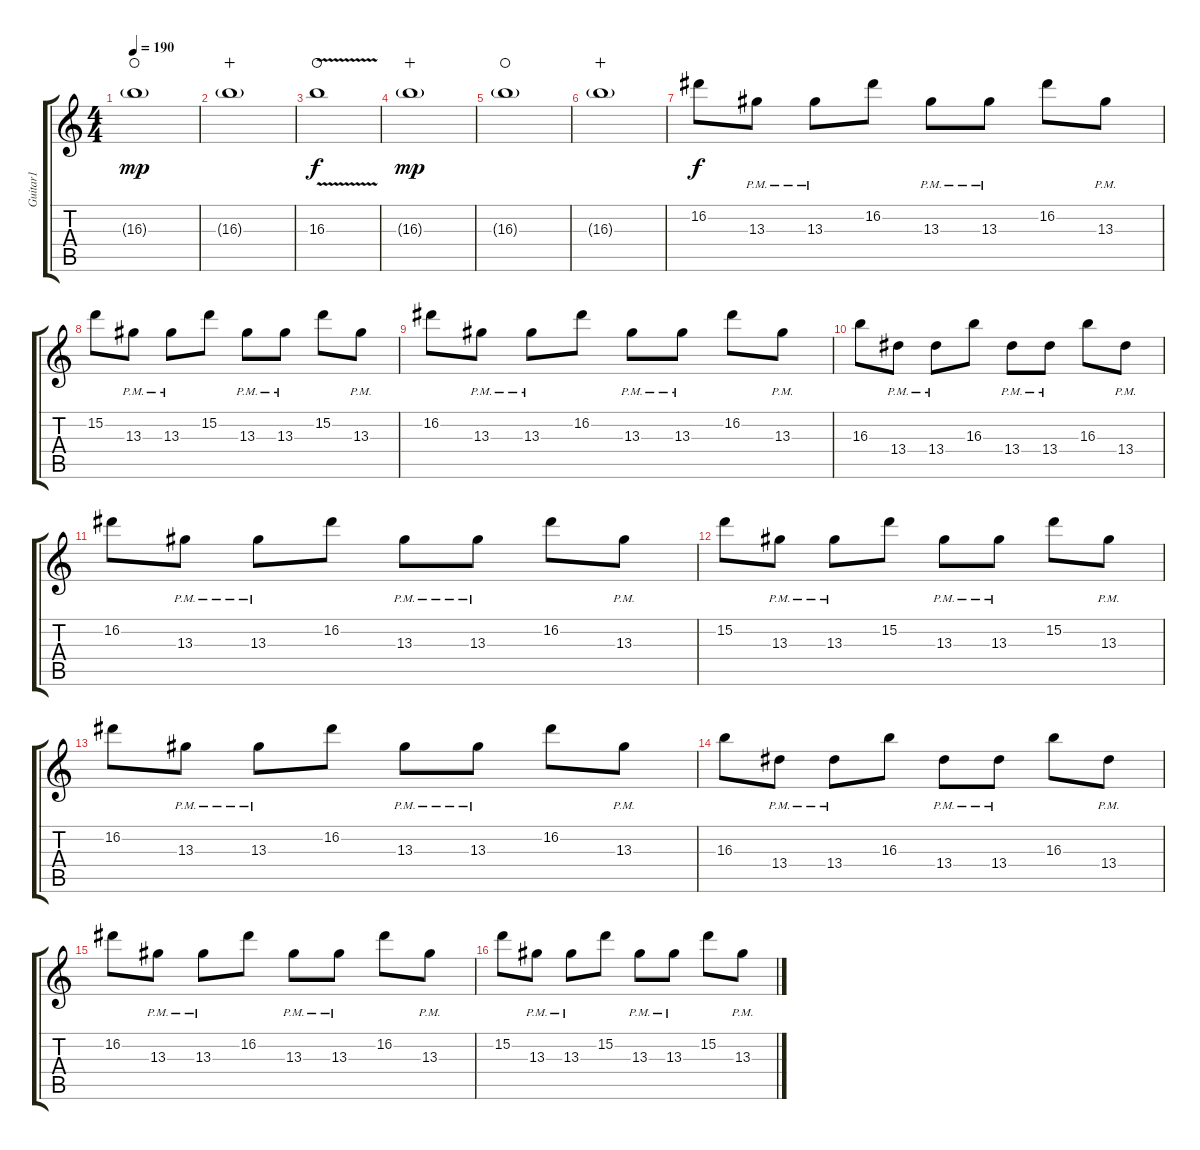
\track ("Guitar1" "Guitar1") {instrument distortionguitar}
\staff {score tabs}
\tuning (E4 B3 G3 D3 A2 E2) {hide}
\ts (4 4)
\tempo 190
\clef g2
\ks c
16.3{g}.1{dy mp waho} |
16.3{g}.1{wahc} |
16.3{v}.1{dy f waho} |
16.3{g}.1{dy mp wahc} |
16.3{g}.1{waho} |
16.3{g}.1{wahc} |
16.2.8{dy f} 13.3{pm}.8 13.3{pm}.8 16.2.8 13.3{pm}.8 13.3{pm}.8 16.2.8 13.3{pm}.8 |
15.2.8 13.3{pm}.8 13.3{pm}.8 15.2.8 13.3{pm}.8 13.3{pm}.8 15.2.8 13.3{pm}.8 |
16.2.8 13.3{pm}.8 13.3{pm}.8 16.2.8 13.3{pm}.8 13.3{pm}.8 16.2.8 13.3{pm}.8 |
16.3.8 13.4{pm}.8 13.4{pm}.8 16.3.8 13.4{pm}.8 13.4{pm}.8 16.3.8 13.4{pm}.8 |
16.2.8 13.3{pm}.8 13.3{pm}.8 16.2.8 13.3{pm}.8 13.3{pm}.8 16.2.8 13.3{pm}.8 |
15.2.8 13.3{pm}.8 13.3{pm}.8 15.2.8 13.3{pm}.8 13.3{pm}.8 15.2.8 13.3{pm}.8 |
16.2.8 13.3{pm}.8 13.3{pm}.8 16.2.8 13.3{pm}.8 13.3{pm}.8 16.2.8 13.3{pm}.8 |
16.3.8 13.4{pm}.8 13.4{pm}.8 16.3.8 13.4{pm}.8 13.4{pm}.8 16.3.8 13.4{pm}.8 |
16.2.8 13.3{pm}.8 13.3{pm}.8 16.2.8 13.3{pm}.8 13.3{pm}.8 16.2.8 13.3{pm}.8 |
15.2.8 13.3{pm}.8 13.3{pm}.8 15.2.8 13.3{pm}.8 13.3{pm}.8 15.2.8 13.3{pm}.8
